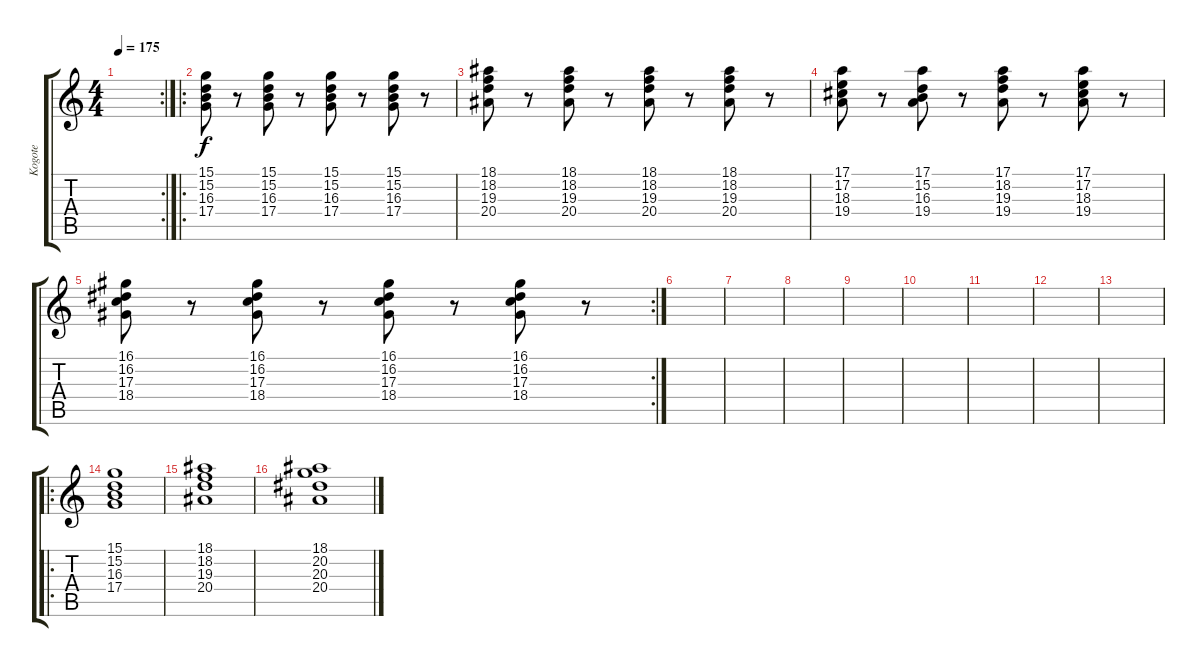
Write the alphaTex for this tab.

\track ("Kogote" "Kogote") {instrument drawbarorgan}
\staff {score tabs}
\tuning (E4 B3 G3 D3 A2 E2) {hide}
\rc 2
\ts (4 4)
\tempo 175
\clef g2
\ks c
|
\ro
(15.1 15.2 16.3 17.4).8 r.8 (15.1 15.2 16.3 17.4).8 r.8 (15.1 15.2 16.3 17.4).8 r.8 (15.1 15.2 16.3 17.4).8 r.8 |
(18.1 18.2 19.3 20.4).8 r.8 (18.1 18.2 19.3 20.4).8 r.8 (18.1 18.2 19.3 20.4).8 r.8 (18.1 18.2 19.3 20.4).8 r.8 |
(17.1 17.2 18.3 19.4).8 r.8 (17.1 15.2 16.3 19.4).8 r.8 (17.1 18.2 19.3 19.4).8 r.8 (17.1 17.2 18.3 19.4).8 r.8 |
\rc 2
(16.1 16.2 17.3 18.4).8 r.8 (16.1 16.2 17.3 18.4).8 r.8 (16.1 16.2 17.3 18.4).8 r.8 (16.1 16.2 17.3 18.4).8 r.8 |
|
|
|
|
|
|
|
|
\ro
(15.1 15.2 16.3 17.4).1 |
(18.1 18.2 19.3 20.4).1 |
(18.1 20.2 20.3 20.4).1
